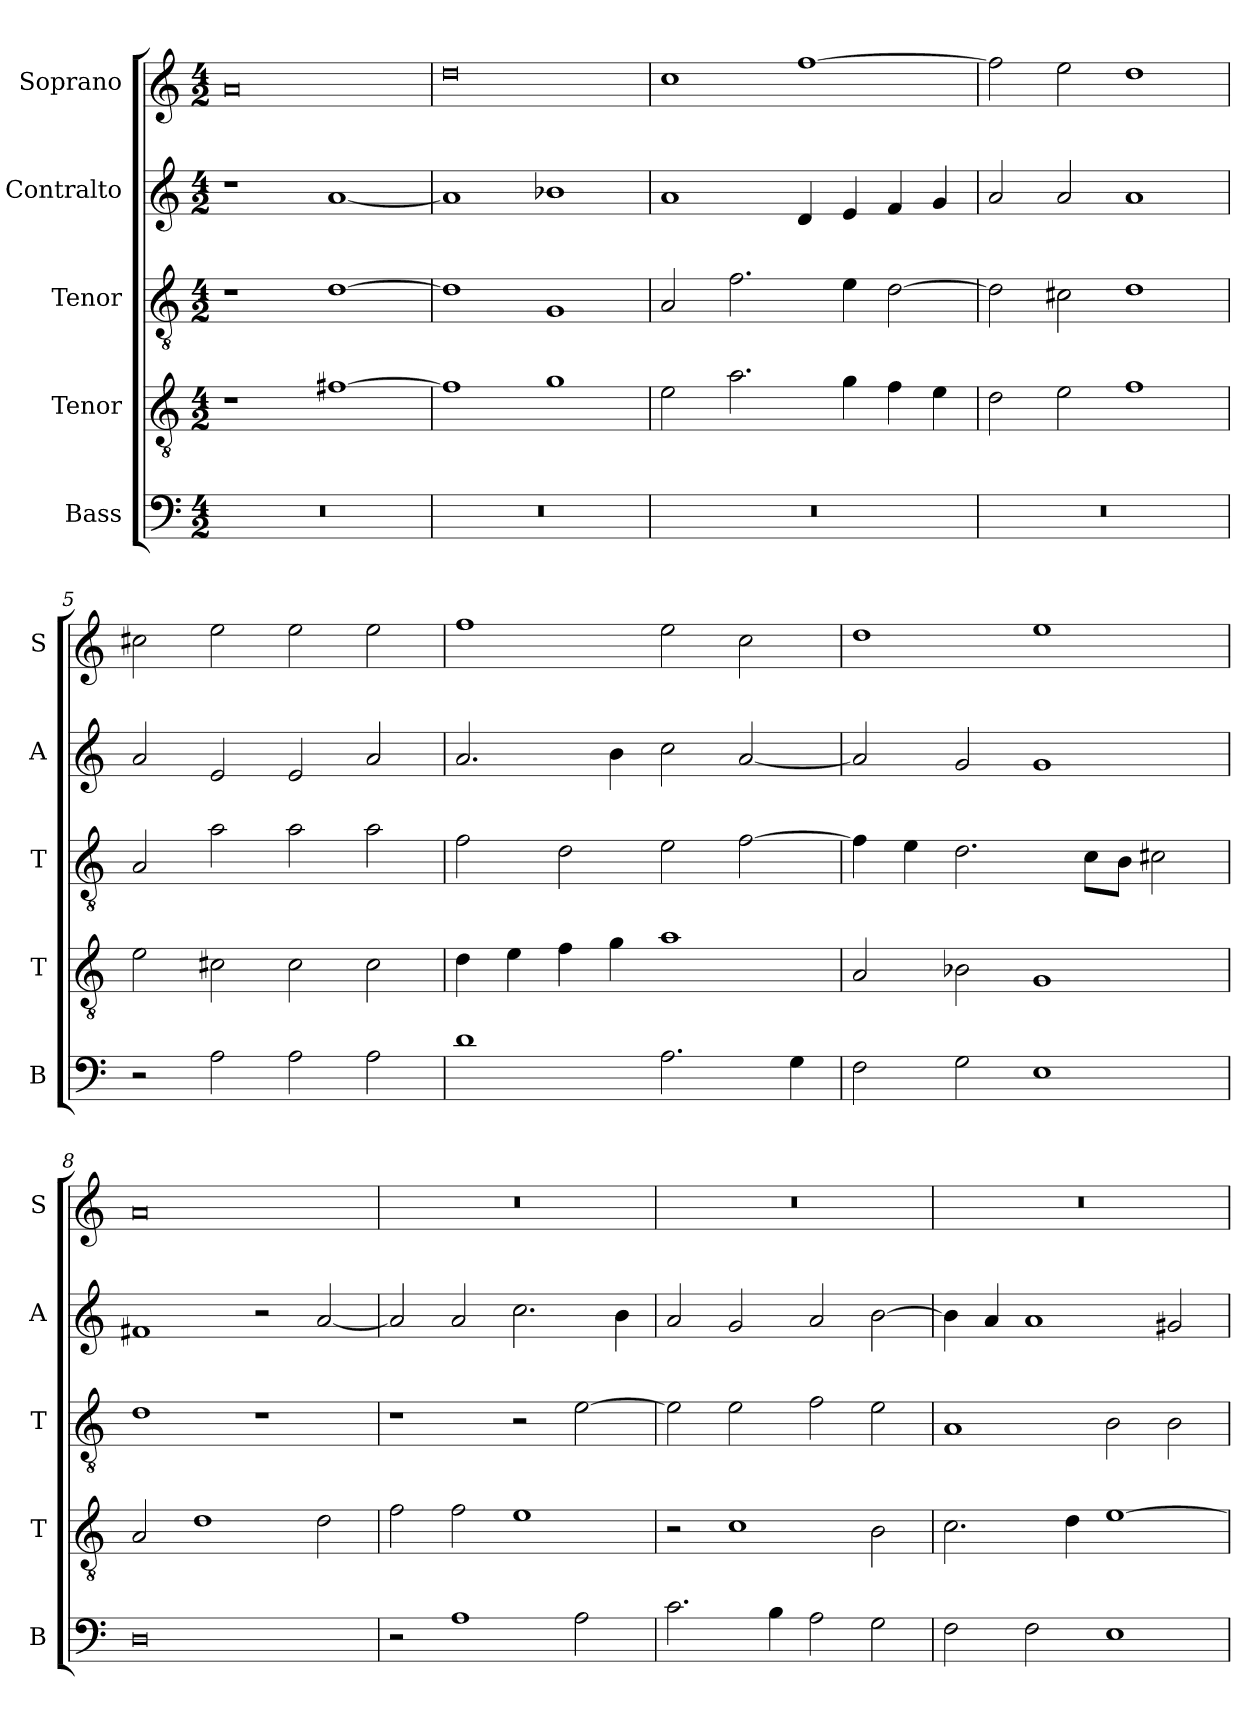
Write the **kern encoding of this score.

**kern	**kern	**kern	**kern	**kern
*part5	*part4	*part3	*part2	*part1
*staff5	*staff4	*staff3	*staff2	*staff1
*I"Bass	*I"Tenor	*I"Tenor	*I"Contralto	*I"Soprano
*I'B	*I'T	*I'T	*I'A	*I'S
*clefF4	*clefGv2	*clefGv2	*clefG2	*clefG2
*k[]	*k[]	*k[]	*k[]	*k[]
*D:dor	*D:dor	*D:dor	*D:dor	*D:dor
*M4/2	*M4/2	*M4/2	*M4/2	*M4/2
=1	=1	=1	=1	=1
0r	1r	1r	1r	0a
.	[1f#X	[1d	[1a	.
=2	=2	=2	=2	=2
0r	1f#]	1d]	1a]	0dd
.	1g	1G	1b-X	.
=3	=3	=3	=3	=3
0r	2e	2A	1a	1cc
.	2.a	2.f	.	.
.	.	.	4d	[1ff
.	4g	4e	4e	.
.	4f	[2d	4f	.
.	4e	.	4g	.
=4	=4	=4	=4	=4
0r	2d	2d]	2a	2ff]
.	2e	2c#X	2a	2ee
.	1f	1d	1a	1dd
=5	=5	=5	=5	=5
2r	2e	2A	2a	2cc#X
2A	2c#X	2a	2e	2ee
2A	2c#	2a	2e	2ee
2A	2c#	2a	2a	2ee
=6	=6	=6	=6	=6
1d	4d	2f	2.a	1ff
.	4e	.	.	.
.	4f	2d	.	.
.	4g	.	4b	.
2.A	1a	2e	2cc	2ee
.	.	[2f	[2a	2cc
4G	.	.	.	.
=7	=7	=7	=7	=7
2F	2A	4f]	2a]	1dd
.	.	4e	.	.
2G	2B-X	2.d	2g	.
1E	1G	.	1g	1ee
.	.	8c\L	.	.
.	.	8B\J	.	.
.	.	2c#X	.	.
=8	=8	=8	=8	=8
0D	2A	1d	1f#X	0a
.	1d	.	.	.
.	.	1r	2r	.
.	2d	.	[2a	.
=9	=9	=9	=9	=9
2r	2f	1r	2a]	0r
1A	2f	.	2a	.
.	1e	2r	2.cc	.
2A	.	[2e	.	.
.	.	.	4b	.
=10	=10	=10	=10	=10
2.c	2r	2e]	2a	0r
.	1c	2e	2g	.
4B	.	.	.	.
2A	.	2f	2a	.
2G	2B	2e	[2b	.
=11	=11	=11	=11	=11
2F	2.c	1A	4b]	0r
.	.	.	4a	.
2F	.	.	1a	.
.	4d	.	.	.
1E	[1e	2B	.	.
.	.	2B	2g#X	.
=	=	=	=	=
*-	*-	*-	*-	*-
